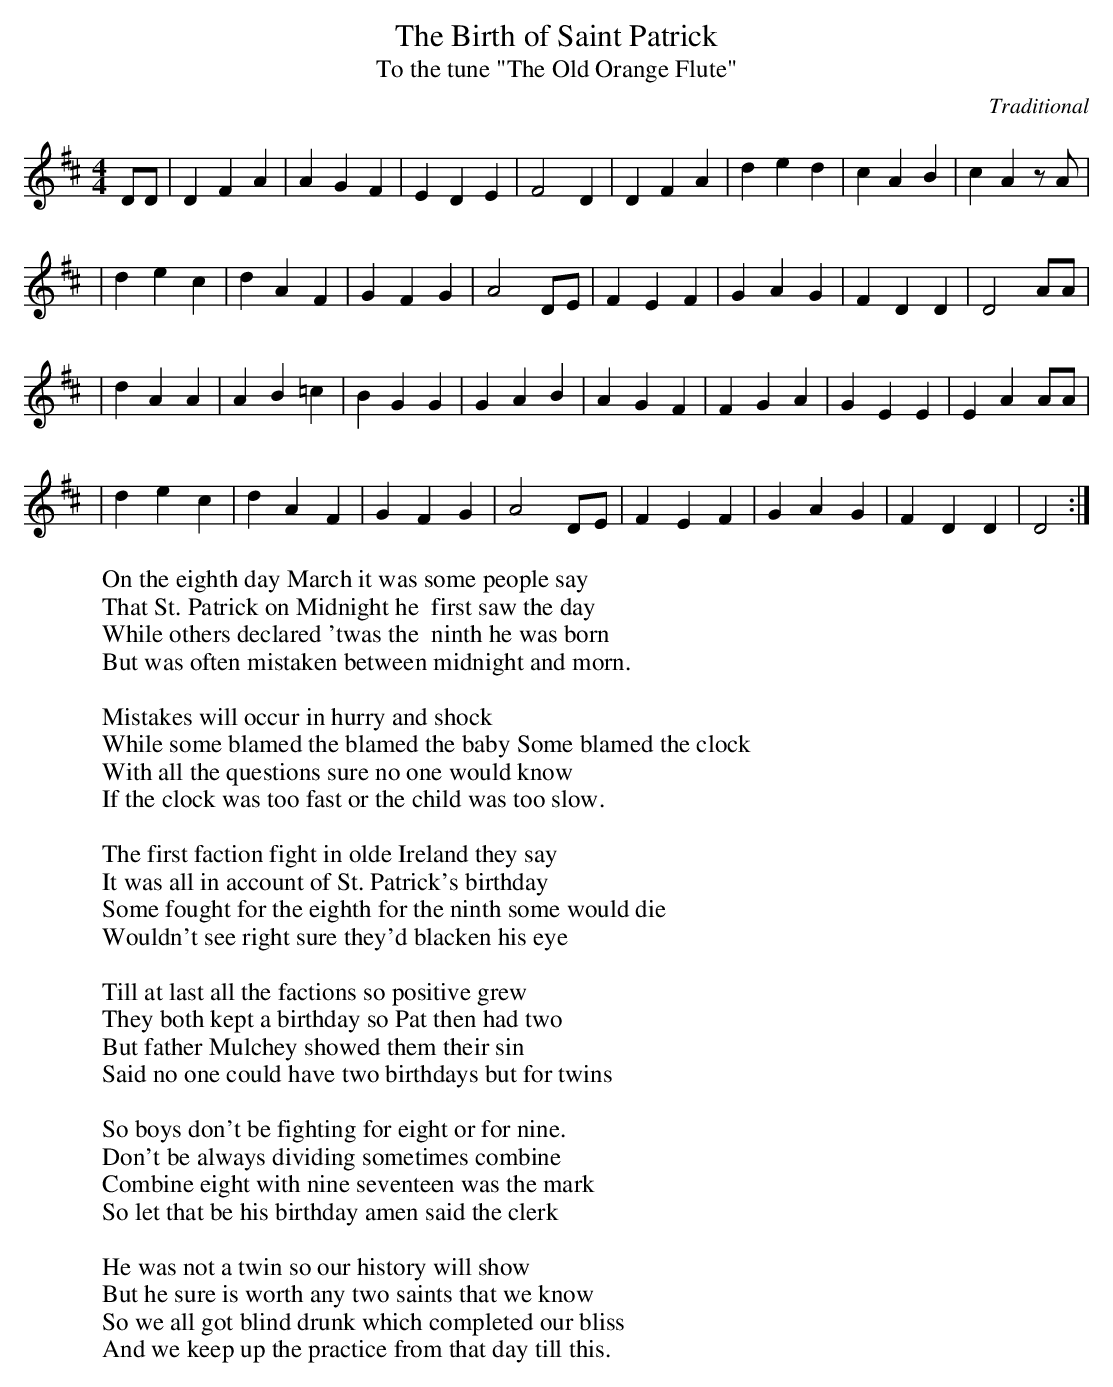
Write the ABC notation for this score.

X:1
T: The Birth of Saint Patrick
T: To the tune "The Old Orange Flute"
M: 4/4
L: 1/8
C: Traditional
W: On the eighth day March it was some people say
W: That St. Patrick on Midnight he  first saw the day
W: While others declared 'twas the  ninth he was born
W: But was often mistaken between midnight and morn.
W:
W: Mistakes will occur in hurry and shock
W: While some blamed the blamed the baby Some blamed the clock
W: With all the questions sure no one would know
W: If the clock was too fast or the child was too slow.
W:
W: The first faction fight in olde Ireland they say
W: It was all in account of St. Patrick's birthday
W: Some fought for the eighth for the ninth some would die
W: Wouldn't see right sure they'd blacken his eye
W:
W: Till at last all the factions so positive grew
W: They both kept a birthday so Pat then had two
W: But father Mulchey showed them their sin
W: Said no one could have two birthdays but for twins
W:
W: So boys don't be fighting for eight or for nine.
W: Don't be always dividing sometimes combine
W: Combine eight with nine seventeen was the mark
W: So let that be his birthday amen said the clerk
W:
W: He was not a twin so our history will show
W: But he sure is worth any two saints that we know
W: So we all got blind drunk which completed our bliss
W: And we keep up the practice from that day till this.
K: D
DD \
| D2 F2 A2  | A2 G2  F2 | E2 D2 E2 | F4 D2 \
| D2 F2 A2  | d2 e2  d2 | c2 A2 B2 | c2 A2 zA |
| d2 e2 c2  | d2 A2  F2 | G2 F2 G2 | A4 DE \
| F2 E2 F2  | G2 A2  G2 | F2 D2 D2 | D4 AA |
| d2 A2 A2  | A2 B2 =c2 | B2 G2 G2 | G2 A2 B2  \
| A2 G2 F2  | F2 G2  A2 | G2 E2 E2 | E2 A2 AA |
| d2 e2 c2  | d2 A2  F2 | G2 F2 G2 | A4 DE \
| F2 E2 F2  | G2 A2  G2 | F2 D2 D2 | D4 :|
